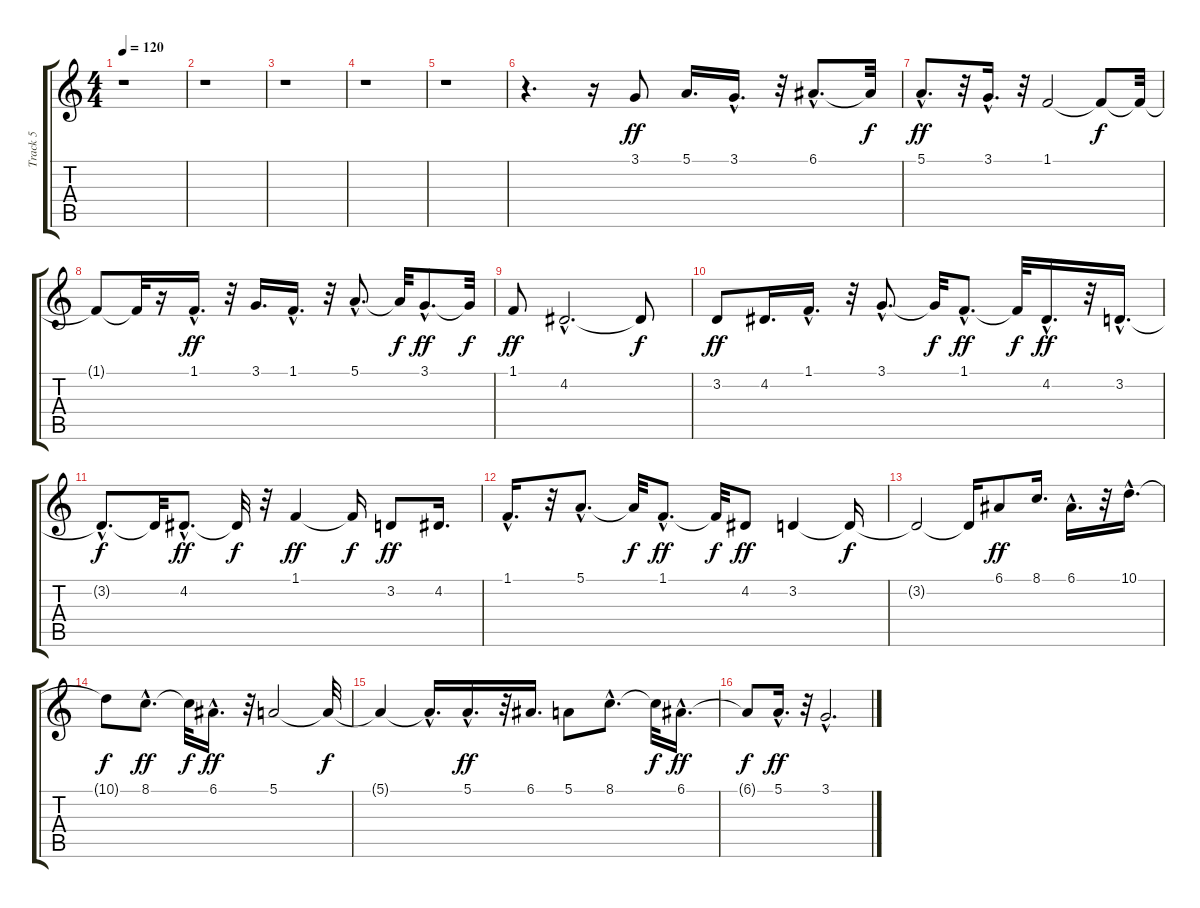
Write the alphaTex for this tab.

\track ("Track 5" "Track 5") {instrument shakuhachi}
\staff {score tabs}
\tuning (E4 B3 G3 D3 A2 E2) {hide}
\ts (4 4)
\tempo 120
\clef g2
\ks c
r.1{dy ff instrument shakuhachi} |
r.1 |
r.1 |
r.1 |
r.1 |
r.4{d} r.16 3.1.8 5.1.16{d} 3.1{hac}.16{d} r.32 6.1{hac}.8{d} 6.1{t}.32{dy f} |
5.1{hac}.8{d dy ff} r.32 3.1{hac}.16{d} r.32 1.1.2 1.1{t}.8{dy f} 1.1{t}.32 |
1.1{t}.8 1.1{t}.32 r.16 1.1{hac}.16{d dy ff} r.32 3.1.16{d} 1.1{hac}.16{d} r.32 5.1{hac}.8{d} 5.1{t}.32{dy f} 3.1{hac}.8{d dy ff} 3.1{t}.32{dy f} |
1.1.8{dy ff} 4.2{hac}.2{d} 4.2{t}.8{dy f} |
3.2.8{dy ff} 4.2.16{d} 1.1{hac}.16{d} r.32 3.1{hac}.8{d} 3.1{t}.32{dy f} 1.1{hac}.8{d dy ff} 1.1{t}.32{dy f} 4.2{hac}.16{d dy ff} r.32 3.2{hac}.16{d} |
3.2{hac t}.8{d dy f} 3.2{t}.32 4.2{hac}.8{d dy ff} 4.2{t}.32{dy f} r.32 1.1.4{dy ff} 1.1{t}.16{dy f} 3.2.8{dy ff} 4.2.16{d} |
1.1{hac}.16{d} r.32 5.1{hac}.8{d} 5.1{t}.32{dy f} 1.1{hac}.8{d dy ff} 1.1{t}.32{dy f} 4.2.8{dy ff} 3.2.4 3.2{t}.16{dy f} |
3.2{t}.2 3.2{t}.16 6.1.8{dy ff} 8.1.16{d} 6.1{hac}.16{d} r.32 10.1{hac}.16{d} |
10.1{t}.8{dy f} 8.1{hac}.8{d dy ff} 8.1{t}.32{dy f} 6.1{hac}.16{d dy ff} r.32 5.1.2 5.1{t}.32{dy f} |
5.1{t}.4 5.1{hac t}.16{d} 5.1{hac}.16{d dy ff} r.32 6.1.16{d} 5.1.8 8.1{hac}.8{d} 8.1{t}.32{dy f} 6.1{hac}.16{d dy ff} |
6.1{t}.8{dy f} 5.1{hac}.16{d dy ff} r.32 3.1{hac}.2{d}
